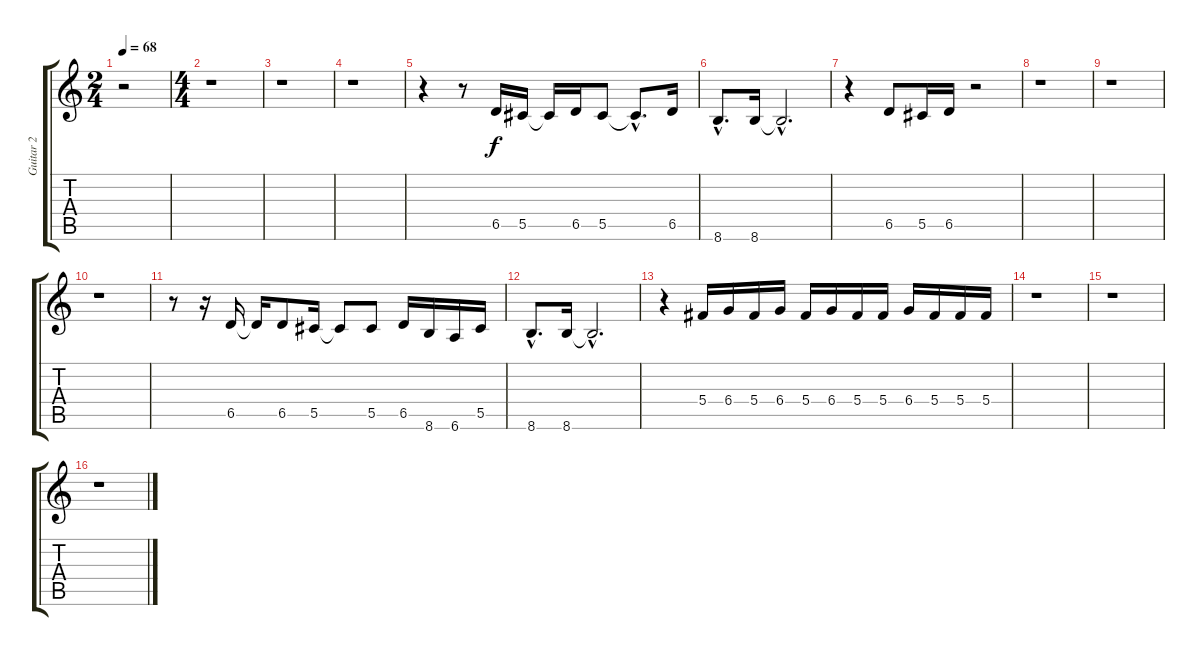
\track ("Guitar 2" "Guitar 2") {instrument electricguitarclean}
\staff {score tabs}
\tuning (Eb4 Bb3 Gb3 Db3 Ab2 Eb2) {hide}
\ts (2 4)
\tempo 68
\clef g2
\ks c
r.2{dy f instrument electricguitarclean} |
\ts (4 4)
r.1 |
r.1 |
r.1 |
r.4 r.8 6.5.16 5.5.16 5.5{t}.16 6.5.16 5.5.8 5.5{hac t}.8{d} 6.5.16 |
8.6{hac}.8{d} 8.6.16 8.6{hac t}.2{d} |
r.4 6.5.8 5.5.16 6.5.16 r.2 |
r.1 |
r.1 |
r.1 |
r.8 r.16 6.5.16 6.5{t}.16 6.5.8 5.5.16 5.5{t}.8 5.5.8 6.5.16 8.6.16 6.6.16 5.5.16 |
8.6{hac}.8{d} 8.6.16 8.6{hac t}.2{d} |
r.4 5.4.16 6.4.16 5.4.16 6.4.16 5.4.16 6.4.16 5.4.16 5.4.16 6.4.16 5.4.16 5.4.16 5.4.16 |
r.1 |
r.1 |
r.1
